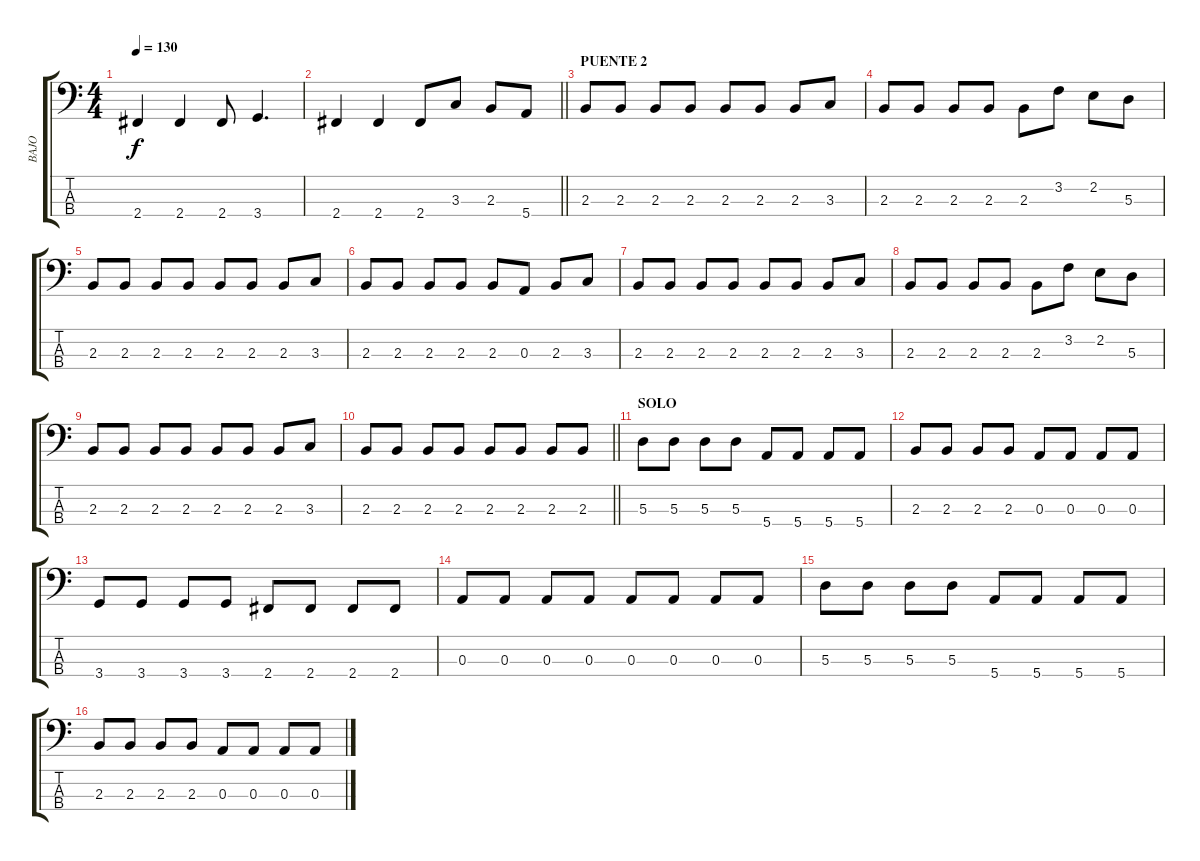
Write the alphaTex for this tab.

\track ("BAJO" "BAJO") {instrument electricbassfinger}
\staff {score tabs}
\tuning (G2 D2 A1 E1) {hide}
\ts (4 4)
\tempo 130
\clef f4
\ks c
2.4.4{dy f} 2.4.4 2.4.8 3.4.4{d} |
\barLineRight lightlight
2.4.4 2.4.4 2.4.8 3.3.8 2.3.8 5.4.8 |
\section ("" "PUENTE 2")
2.3.8 2.3.8 2.3.8 2.3.8 2.3.8 2.3.8 2.3.8 3.3.8 |
2.3.8 2.3.8 2.3.8 2.3.8 2.3.8 3.2.8 2.2.8 5.3.8 |
2.3.8 2.3.8 2.3.8 2.3.8 2.3.8 2.3.8 2.3.8 3.3.8 |
2.3.8 2.3.8 2.3.8 2.3.8 2.3.8 0.3.8 2.3.8 3.3.8 |
2.3.8 2.3.8 2.3.8 2.3.8 2.3.8 2.3.8 2.3.8 3.3.8 |
2.3.8 2.3.8 2.3.8 2.3.8 2.3.8 3.2.8 2.2.8 5.3.8 |
2.3.8 2.3.8 2.3.8 2.3.8 2.3.8 2.3.8 2.3.8 3.3.8 |
\barLineRight lightlight
2.3.8 2.3.8 2.3.8 2.3.8 2.3.8 2.3.8 2.3.8 2.3.8 |
\section ("" "SOLO")
5.3.8 5.3.8 5.3.8 5.3.8 5.4.8 5.4.8 5.4.8 5.4.8 |
2.3.8 2.3.8 2.3.8 2.3.8 0.3.8 0.3.8 0.3.8 0.3.8 |
3.4.8 3.4.8 3.4.8 3.4.8 2.4.8 2.4.8 2.4.8 2.4.8 |
0.3.8 0.3.8 0.3.8 0.3.8 0.3.8 0.3.8 0.3.8 0.3.8 |
5.3.8 5.3.8 5.3.8 5.3.8 5.4.8 5.4.8 5.4.8 5.4.8 |
2.3.8 2.3.8 2.3.8 2.3.8 0.3.8 0.3.8 0.3.8 0.3.8
